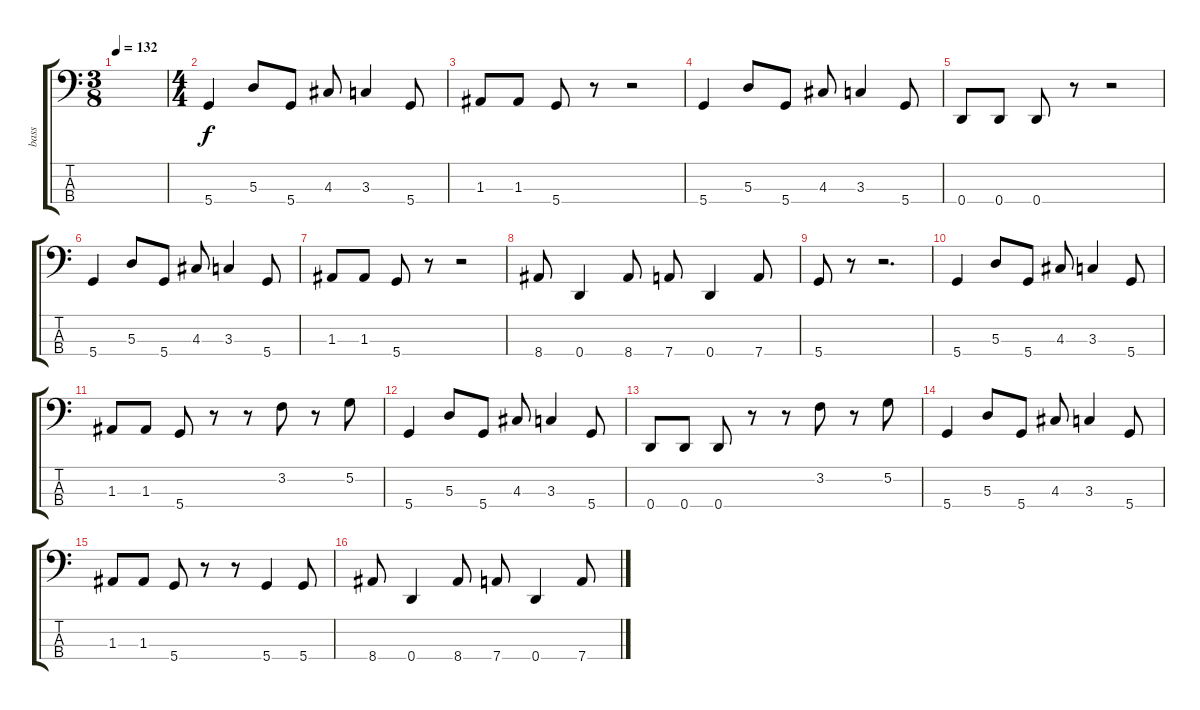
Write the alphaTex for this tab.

\track ("bass" "bass") {instrument electricbasspick}
\staff {score tabs}
\tuning (G2 D2 A1 D1) {hide}
\ts (3 8)
\tempo 132
\clef f4
\ks c
|
\ts (4 4)
5.4.4 5.3.8 5.4.8 4.3.8 3.3.4 5.4.8 |
1.3.8 1.3.8 5.4.8 r.8 r.2 |
5.4.4 5.3.8 5.4.8 4.3.8 3.3.4 5.4.8 |
0.4.8 0.4.8 0.4.8 r.8 r.2 |
5.4.4 5.3.8 5.4.8 4.3.8 3.3.4 5.4.8 |
1.3.8 1.3.8 5.4.8 r.8 r.2 |
8.4.8 0.4.4 8.4.8 7.4.8 0.4.4 7.4.8 |
5.4.8 r.8 r.2{d} |
5.4.4 5.3.8 5.4.8 4.3.8 3.3.4 5.4.8 |
1.3.8 1.3.8 5.4.8 r.8 r.8 3.2.8 r.8 5.2.8 |
5.4.4 5.3.8 5.4.8 4.3.8 3.3.4 5.4.8 |
0.4.8 0.4.8 0.4.8 r.8 r.8 3.2.8 r.8 5.2.8 |
5.4.4 5.3.8 5.4.8 4.3.8 3.3.4 5.4.8 |
1.3.8 1.3.8 5.4.8 r.8 r.8 5.4.4 5.4.8 |
8.4.8 0.4.4 8.4.8 7.4.8 0.4.4 7.4.8
